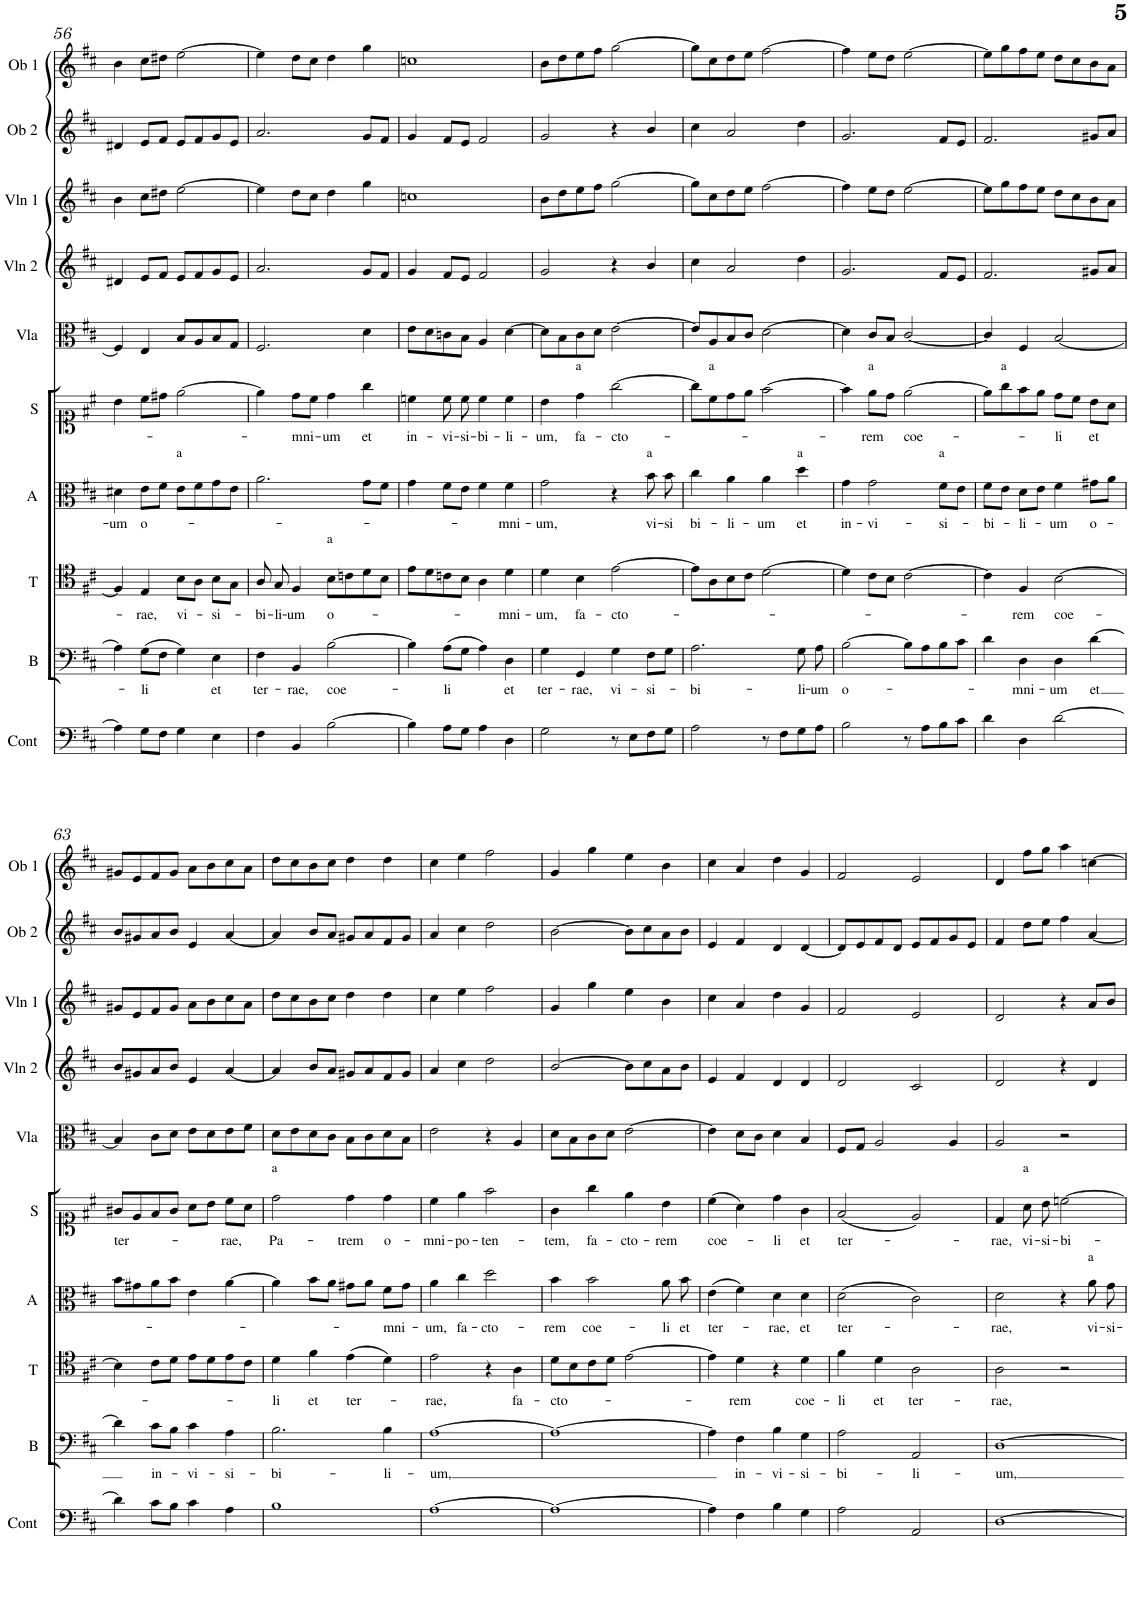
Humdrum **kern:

**kern	**kern	**text	**kern	**text	**kern	**text	**kern	**text	**kern	**kern	**kern	**kern	**kern
*part10	*part9	*part9	*part8	*part8	*part7	*part7	*part6	*part6	*part5	*part4	*part3	*part2	*part1
*staff10	*staff9	*staff9	*staff8	*staff8	*staff7	*staff7	*staff6	*staff6	*staff5	*staff4	*staff3	*staff2	*staff1
*I"Continuo	*I"Bass	*	*I"Tenor	*	*I"Alto	*	*I"Soprano	*	*I"Viola	*I"Violin 2	*I"Violin 1	*I"Oboe 2	*I"Oboe 1
*I'Cont	*I'B	*	*I'T	*	*I'A	*	*I'S	*	*I'Vla	*I'Vln 2	*I'Vln 1	*I'Ob 2	*I'Ob 1
!!LO:PB:g=z
*clefF4	*clefF4	*	*clefC4	*	*clefC3	*	*clefC1	*	*clefC3	*clefG2	*clefG2	*clefG2	*clefG2
*k[f#c#]	*k[f#c#]	*	*k[f#c#]	*	*k[f#c#]	*	*k[f#c#]	*	*k[f#c#]	*k[f#c#]	*k[f#c#]	*k[f#c#]	*k[f#c#]
*M2/2	*M2/2	*	*M2/2	*	*M2/2	*	*M2/2	*	*M2/2	*M2/2	*M2/2	*M2/2	*M2/2
*met(c|)	*met(c|)	*	*met(c|)	*	*met(c|)	*	*met(c|)	*	*met(c|)	*met(c|)	*met(c|)	*met(c|)	*met(c|)
=56	=56	=56	=56	=56	=56	=56	=56	=56	=56	=56	=56	=56	=56
!	!	!	!	!	!	!LO:LY:b	!	!	!	!	!	!	!
4A\]	4A\]	.	4F#/]	.	4d#X\	-um	4b\	.	4F#/]	4d#X/	4b\	4d#X/	4b\
!	!	!LO:LY:b	!	!LO:LY:b	!	!LO:LY:b	!	!	!	!	!	!	!
8G\L	(8G\L	-li	4E/	-rae,	8e\L	o-	8cc#\L	.	4E/	8e/L	8cc#\L	8e/L	8cc#\L
8F#\J	8F#\J	.	.	.	8f#\J	.	8dd#X\J	.	.	8f#/J	8dd#X\J	8f#/J	8dd#X\J
!	!	!	!	!	!LO:TX:a:t=a	!	!	!	!	!	!	!	!
!	!	!	!	!LO:LY:b	!	!	!	!	!	!	!	!	!
4G\	4G\)	.	8B\L	vi-	8e\L	.	[2ee\	.	8B/L	8e/L	[2ee\	8e/L	[2ee\
.	.	.	8A\J	.	8f#\	.	.	.	8A/	8f#/	.	8f#/	.
!	!	!LO:LY:b	!	!LO:LY:b	!	!	!	!	!	!	!	!	!
4E\	4E\	et	8B\L	-si-	8g\	.	.	.	8B/	8g/	.	8g/	.
.	.	.	8G\J	.	8e\J	.	.	.	8G/J	8e/J	.	8e/J	.
=57	=57	=57	=57	=57	=57	=57	=57	=57	=57	=57	=57	=57	=57
!	!	!LO:LY:b	!	!LO:LY:b	!	!	!	!	!	!	!	!	!
4F#\	4F#\	ter-	8A/	-bi-	2.a\	.	4ee\]	.	2.F#/	2.a/	4ee\]	2.a/	4ee\]
!	!	!	!	!LO:LY:b	!	!	!	!	!	!	!	!	!
.	.	.	8G/	-li-	.	.	.	.	.	.	.	.	.
!	!	!LO:LY:b	!	!LO:LY:b	!	!	!	!LO:LY:b	!	!	!	!	!
4BB/	4BB/	-rae,	4F#/	-um	.	.	8dd\L	-mni-	.	.	8dd\L	.	8dd\L
.	.	.	.	.	.	.	8cc#\J	.	.	.	8cc#\J	.	8cc#\J
!	!	!	!LO:TX:a:t=a	!	!	!	!	!	!	!	!	!	!
!	!	!LO:LY:b	!	!LO:LY:b	!	!	!	!LO:LY:b	!	!	!	!	!
[2B\	[2B\	coe-	8B\L	o-	.	.	4dd\	-um	.	.	4dd\	.	4dd\
.	.	.	8cn\	.	.	.	.	.	.	.	.	.	.
!	!	!	!	!	!	!	!	!LO:LY:b	!	!	!	!	!
.	.	.	8d\	.	8g\L	.	4gg\	et	4d\	8g/L	4gg\	8g/L	4gg\
.	.	.	8B\J	.	8f#\J	.	.	.	.	8f#/J	.	8f#/J	.
=58	=58	=58	=58	=58	=58	=58	=58	=58	=58	=58	=58	=58	=58
!	!	!	!	!	!	!	!	!LO:LY:b	!	!	!	!	!
4B\]	4B\]	.	8e\L	.	4g\	.	4ccn\	in-	8e\L	4g/	1ccn	4g/	1ccn
.	.	.	8d\	.	.	.	.	.	8d\	.	.	.	.
!	!	!LO:LY:b	!	!	!	!	!	!LO:LY:b	!	!	!	!	!
8A\L	(8A\L	-li	8cn\	.	8f#\L	.	8cc\	-vi-	8cn\	8f#/L	.	8f#/L	.
!	!	!	!	!	!	!	!	!LO:LY:b	!	!	!	!	!
8G\J	8G\J	.	8B\J	.	8e\J	.	8cc\	-si-	8B\J	8e/J	.	8e/J	.
!	!	!	!	!	!	!	!	!LO:LY:b	!	!	!	!	!
4A\	4A\)	.	4A\	.	4f#\	.	4cc\	-bi-	4A/	2f#/	.	2f#/	.
!	!	!LO:LY:b	!	!LO:LY:b	!	!LO:LY:b	!	!LO:LY:b	!	!	!	!	!
4D\	4D\	et	4d\	-mni-	4f#\	-mni-	4cc\	-li-	[4d\	.	.	.	.
=59	=59	=59	=59	=59	=59	=59	=59	=59	=59	=59	=59	=59	=59
!	!	!LO:LY:b	!	!LO:LY:b	!	!LO:LY:b	!	!LO:LY:b	!	!	!	!	!
2G\	4G\	ter-	4d\	-um,	2g\	-um,	4b\	-um,	8d\L]	2g/	8b\L	2g/	8b\L
.	.	.	.	.	.	.	.	.	8B\	.	8dd\	.	8dd\
!	!	!	!	!	!	!	!LO:TX:a:t=a	!	!	!	!	!	!
!	!	!LO:LY:b	!	!LO:LY:b	!	!	!	!LO:LY:b	!	!	!	!	!
.	4GG/	-rae,	4B\	fa-	.	.	4dd\	fa-	8c#\	.	8ee\	.	8ee\
.	.	.	.	.	.	.	.	.	8d\J	.	8ff#\J	.	8ff#\J
!	!	!LO:LY:b	!	!LO:LY:b	!	!	!	!LO:LY:b	!	!	!	!	!
8r	4G\	vi-	[2e\	-cto-	4r	.	[2gg\	-cto-	[2e\	4r	[2gg\	4r	[2gg\
8E\L	.	.	.	.	.	.	.	.	.	.	.	.	.
!	!	!	!	!	!LO:TX:a:t=a	!	!	!	!	!	!	!	!
!	!	!LO:LY:b	!	!	!	!LO:LY:b	!	!	!	!	!	!	!
8F#\	8F#\L	-si-	.	.	8b\	vi-	.	.	.	4b/	.	4b/	.
!	!	!	!	!	!	!LO:LY:b	!	!	!	!	!	!	!
8G\J	8G\J	.	.	.	8b\	-si	.	.	.	.	.	.	.
=60	=60	=60	=60	=60	=60	=60	=60	=60	=60	=60	=60	=60	=60
!	!	!LO:LY:b	!	!	!	!LO:LY:b	!	!	!	!	!	!	!
2A\	2.A\	-bi-	8e\L]	.	4cc#\	bi-	8gg\L]	.	8e/L]	4cc#\	8gg\L]	4cc#\	8gg\L]
!	!	!	!	!	!	!	!LO:TX:a:t=a	!	!	!	!	!	!
.	.	.	8A\	.	.	.	8cc#\	.	8A/	.	8cc#\	.	8cc#\
!	!	!	!	!	!	!LO:LY:b	!	!	!	!	!	!	!
.	.	.	8B\	.	4a\	-li-	8dd\	.	8B/	2a/	8dd\	2a/	8dd\
.	.	.	8c#\J	.	.	.	8ee\J	.	8c#/J	.	8ee\J	.	8ee\J
!	!	!	!	!	!	!LO:LY:b	!	!	!	!	!	!	!
8r	.	.	[2d\	.	4a\	-um	[2ff#\	.	[2d\	.	[2ff#\	.	[2ff#\
8F#\L	.	.	.	.	.	.	.	.	.	.	.	.	.
!	!	!	!	!	!LO:TX:a:t=a	!	!	!	!	!	!	!	!
!	!	!LO:LY:b	!	!	!	!LO:LY:b	!	!	!	!	!	!	!
8G\	8G\	-li-	.	.	4dd\	et	.	.	.	4dd\	.	4dd\	.
!	!	!LO:LY:b	!	!	!	!	!	!	!	!	!	!	!
8A\J	8A\	-um	.	.	.	.	.	.	.	.	.	.	.
=61	=61	=61	=61	=61	=61	=61	=61	=61	=61	=61	=61	=61	=61
!	!	!LO:LY:b	!	!	!	!LO:LY:b	!	!	!	!	!	!	!
2B\	[2B\	o-	4d\]	.	4g\	in-	4ff#\]	.	4d\]	2.g/	4ff#\]	2.g/	4ff#\]
!	!	!	!	!	!	!	!LO:TX:a:t=a	!	!	!	!	!	!
!	!	!	!	!	!	!LO:LY:b	!	!LO:LY:b	!	!	!	!	!
.	.	.	8c#\L	.	2g\	-vi-	8ee\L	-rem	8c#/L	.	8ee\L	.	8ee\L
.	.	.	8B\J	.	.	.	8dd\J	.	8B/J	.	8dd\J	.	8dd\J
!	!	!	!	!	!	!	!	!LO:LY:b	!	!	!	!	!
8r	8B\L]	.	[2c#\	.	.	.	[2ee\	coe-	[2c#/	.	[2ee\	.	[2ee\
8A\L	8A\	.	.	.	.	.	.	.	.	.	.	.	.
!	!	!	!	!	!LO:TX:a:t=a	!	!	!	!	!	!	!	!
!	!	!	!	!	!	!LO:LY:b	!	!	!	!	!	!	!
8B\	8B\	.	.	.	8f#\L	-si-	.	.	.	8f#/L	.	8f#/L	.
8c#\J	8c#\J	.	.	.	8e\J	.	.	.	.	8e/J	.	8e/J	.
=62	=62	=62	=62	=62	=62	=62	=62	=62	=62	=62	=62	=62	=62
!	!	!	!	!	!	!LO:LY:b	!	!	!	!	!	!	!
4d\	4d\	.	4c#\]	.	8f#\L	-bi-	8ee\L]	.	4c#/]	2.f#/	8ee\L]	2.f#/	8ee\L]
!	!	!	!	!	!	!	!LO:TX:a:t=a	!	!	!	!	!	!
.	.	.	.	.	8e\J	.	8gg\	.	.	.	8gg\	.	8gg\
!	!	!LO:LY:b	!	!LO:LY:b	!	!LO:LY:b	!	!	!	!	!	!	!
4D\	4D\	-mni-	4F#/	-rem	8d\L	-li-	8ff#\	.	4F#/	.	8ff#\	.	8ff#\
.	.	.	.	.	8e\J	.	8ee\J	.	.	.	8ee\J	.	8ee\J
!	!	!LO:LY:b	!	!LO:LY:b	!	!LO:LY:b	!	!LO:LY:b	!	!	!	!	!
[2d\	4D\	-um	[2B\	coe-	4f#\	-um	8dd\L	-li	[2B/	.	8dd\L	.	8dd\L
.	.	.	.	.	.	.	8cc#\J	.	.	.	8cc#\	.	8cc#\
!	!	!LO:LY:b	!	!	!	!LO:LY:b	!	!LO:LY:b	!	!	!	!	!
.	[4d\	et	.	.	8g#X\L	o-	8b\L	et	.	8g#X/L	8b\	8g#X/L	8b\
.	.	.	.	.	8a\J	.	8a\J	.	.	8a/J	8a\J	8a/J	8a\J
!!LO:LB:g=z
=63	=63	=63	=63	=63	=63	=63	=63	=63	=63	=63	=63	=63	=63
!	!	!	!	!	!	!	!	!LO:LY:b	!	!	!	!	!
4d\]	4d\]	.	4B\]	.	8b\L	.	8g#X/L	ter-	4B/]	8b/L	8g#X/L	8b/L	8g#X/L
.	.	.	.	.	8g#X\	.	8e/	.	.	8g#X/	8e/	8g#X/	8e/
!	!	!LO:LY:b	!	!	!	!	!	!	!	!	!	!	!
8c#\L	8c#\L	in-	8c#\L	.	8a\	.	8f#/	.	8c#\L	8a/	8f#/	8a/	8f#/
8B\J	8B\J	.	8d\J	.	8b\J	.	8g#/J	.	8d\J	8b/J	8g#/J	8b/J	8g#/J
!	!	!LO:LY:b	!	!	!	!	!	!	!	!	!	!	!
4c#\	4c#\	-vi-	8e\L	.	4e\	.	8a\L	.	8e\L	4e/	8a\L	4e/	8a\L
.	.	.	8d\	.	.	.	8b\J	.	8d\	.	8b\	.	8b\
!	!	!LO:LY:b	!	!	!	!	!	!LO:LY:b	!	!	!	!	!
4A\	4A\	-si-	8e\	.	[4a\	.	8cc#\L	-rae,	8e\	[4a/	8cc#\	[4a/	8cc#\
.	.	.	8c#\J	.	.	.	8a\J	.	8f#\J	.	8a\J	.	8a\J
=64	=64	=64	=64	=64	=64	=64	=64	=64	=64	=64	=64	=64	=64
!	!	!	!	!	!	!	!LO:TX:a:t=a	!	!	!	!	!	!
!	!	!LO:LY:b	!	!LO:LY:b	!	!	!	!LO:LY:b	!	!	!	!	!
1B	2.B\	-bi-	4d\	-li	4a\]	.	2dd\	Pa-	8d\L	4a/]	8dd\L	4a/]	8dd\L
.	.	.	.	.	.	.	.	.	8e\	.	8cc#\	.	8cc#\
!	!	!	!	!LO:LY:b	!	!	!	!	!	!	!	!	!
.	.	.	4f#\	et	8b\L	.	.	.	8d\	8b/L	8b\	8b/L	8b\
.	.	.	.	.	8a\J	.	.	.	8c#\J	8a/J	8cc#\J	8a/J	8cc#\J
!	!	!	!	!LO:LY:b	!	!	!	!LO:LY:b	!	!	!	!	!
.	.	.	(4e\	ter-	8g#X\L	.	4dd\	-trem	8B\L	8g#X/L	4dd\	8g#X/L	4dd\
.	.	.	.	.	8a\J	.	.	.	8c#\	8a/	.	8a/	.
!	!	!LO:LY:b	!	!	!	!LO:LY:b	!	!LO:LY:b	!	!	!	!	!
.	4B\	-li-	4d\)	.	8f#\L	-mni-	4dd\	o-	8d\	8f#/	4dd\	8f#/	4dd\
.	.	.	.	.	8g#\J	.	.	.	8B\J	8g#/J	.	8g#/J	.
=65	=65	=65	=65	=65	=65	=65	=65	=65	=65	=65	=65	=65	=65
!	!	!LO:LY:b	!	!LO:LY:b	!	!LO:LY:b	!	!LO:LY:b	!	!	!	!	!
[1A	[1A	-um,	2e\	-rae,	4a\	-um,	4cc#\	-mni-	2e\	4a/	4cc#\	4a/	4cc#\
!	!	!	!	!	!	!LO:LY:b	!	!LO:LY:b	!	!	!	!	!
.	.	.	.	.	4cc#\	fa-	4ee\	-po-	.	4cc#\	4ee\	4cc#\	4ee\
!	!	!	!	!	!	!LO:LY:b	!	!LO:LY:b	!	!	!	!	!
.	.	.	4r	.	2dd\	-cto-	2ff#\	-ten-	4r	2dd\	2ff#\	2dd\	2ff#\
!	!	!	!	!LO:LY:b	!	!	!	!	!	!	!	!	!
.	.	.	4A\	fa-	.	.	.	.	4A/	.	.	.	.
=66	=66	=66	=66	=66	=66	=66	=66	=66	=66	=66	=66	=66	=66
!	!	!	!	!LO:LY:b	!	!LO:LY:b	!	!LO:LY:b	!	!	!	!	!
1A_	1A_	.	8d\L	-cto-	4b\	-rem	4g\	-tem,	8d\L	[2b/	4g/	[2b\	4g/
.	.	.	8B\	.	.	.	.	.	8B\	.	.	.	.
!	!	!	!	!	!	!LO:LY:b	!	!LO:LY:b	!	!	!	!	!
.	.	.	8c#\	.	2b\	coe-	4gg\	fa-	8c#\	.	4gg\	.	4gg\
.	.	.	8d\J	.	.	.	.	.	8d\J	.	.	.	.
!	!	!	!	!	!	!	!	!LO:LY:b	!	!	!	!	!
.	.	.	[2e\	.	.	.	4ee\	-cto-	[2e\	8b\L]	4ee\	8b\L]	4ee\
.	.	.	.	.	.	.	.	.	.	8cc#\	.	8cc#\	.
!	!	!	!	!	!	!LO:LY:b	!	!LO:LY:b	!	!	!	!	!
.	.	.	.	.	8a\	-li	4b\	-rem	.	8a\	4b\	8a\	4b\
!	!	!	!	!	!	!LO:LY:b	!	!	!	!	!	!	!
.	.	.	.	.	8b\	et	.	.	.	8b\J	.	8b\J	.
=67	=67	=67	=67	=67	=67	=67	=67	=67	=67	=67	=67	=67	=67
!	!	!	!	!	!	!LO:LY:b	!	!LO:LY:b	!	!	!	!	!
4A\]	4A\]	.	4e\]	.	(4e\	ter-	(4cc#\	coe-	4e\]	4e/	4cc#\	4e/	4cc#\
!	!	!LO:LY:b	!	!LO:LY:b	!	!	!	!	!	!	!	!	!
4F#\	4F#\	in-	4d\	-rem	4f#\)	.	4a\)	.	8d\L	4f#/	4a/	4f#/	4a/
.	.	.	.	.	.	.	.	.	8c#\J	.	.	.	.
!	!	!LO:LY:b	!	!	!	!LO:LY:b	!	!LO:LY:b	!	!	!	!	!
4B\	4B\	-vi-	4r	.	4d\	-rae,	4dd\	-li	4d\	4d/	4dd\	4d/	4dd\
!	!	!LO:LY:b	!	!LO:LY:b	!	!LO:LY:b	!	!LO:LY:b	!	!	!	!	!
4G\	4G\	-si-	4d\	coe-	4d\	et	4g\	et	4B/	4d/	4g/	[4d/	4g/
=68	=68	=68	=68	=68	=68	=68	=68	=68	=68	=68	=68	=68	=68
!	!	!LO:LY:b	!	!LO:LY:b	!	!LO:LY:b	!	!LO:LY:b	!	!	!	!	!
2A\	2A\	-bi-	4f#\	-li	(2d\	ter-	(2f#/	ter-	8F#/L	2d/	2f#/	8d/L]	2f#/
.	.	.	.	.	.	.	.	.	8G/J	.	.	8e/	.
!	!	!	!	!LO:LY:b	!	!	!	!	!	!	!	!	!
.	.	.	4d\	et	.	.	.	.	2A/	.	.	8f#/	.
.	.	.	.	.	.	.	.	.	.	.	.	8d/J	.
!	!	!LO:LY:b	!	!LO:LY:b	!	!	!	!	!	!	!	!	!
2AA/	2AA/	-li-	2A\	ter-	2c#\)	.	2e/)	.	.	2c#/	2e/	8e/L	2e/
.	.	.	.	.	.	.	.	.	.	.	.	8f#/	.
.	.	.	.	.	.	.	.	.	4A/	.	.	8g/	.
.	.	.	.	.	.	.	.	.	.	.	.	8e/J	.
=69	=69	=69	=69	=69	=69	=69	=69	=69	=69	=69	=69	=69	=69
!	!	!LO:LY:b	!	!LO:LY:b	!	!LO:LY:b	!	!LO:LY:b	!	!	!	!	!
[1D	[1D	-um,	2A\	-rae,	2d\	-rae,	4d/	-rae,	2A/	2d/	2d/	4f#/	4d/
!	!	!	!	!	!	!	!LO:TX:a:t=a	!	!	!	!	!	!
!	!	!	!	!	!	!	!	!LO:LY:b	!	!	!	!	!
.	.	.	.	.	.	.	8a\	vi-	.	.	.	8dd\L	8ff#\L
!	!	!	!	!	!	!	!	!LO:LY:b	!	!	!	!	!
.	.	.	.	.	.	.	8b\	-si-	.	.	.	8ee\J	8gg\J
!	!	!	!	!	!	!	!	!LO:LY:b	!	!	!	!	!
.	.	.	2r	.	4r	.	[2ccn\	-bi-	2r	4r	4r	4ff#\	4aa\
!	!	!	!	!	!LO:TX:a:t=a	!	!	!	!	!	!	!	!
!	!	!	!	!	!	!LO:LY:b	!	!	!	!	!	!	!
.	.	.	.	.	8a\	vi-	.	.	.	4d/	8a/L	[4a/	[4ccn\
!	!	!	!	!	!	!LO:LY:b	!	!	!	!	!	!	!
.	.	.	.	.	8g\	-si-	.	.	.	.	8b/J	.	.
=	=	=	=	=	=	=	=	=	=	=	=	=	=
*-	*-	*-	*-	*-	*-	*-	*-	*-	*-	*-	*-	*-	*-
